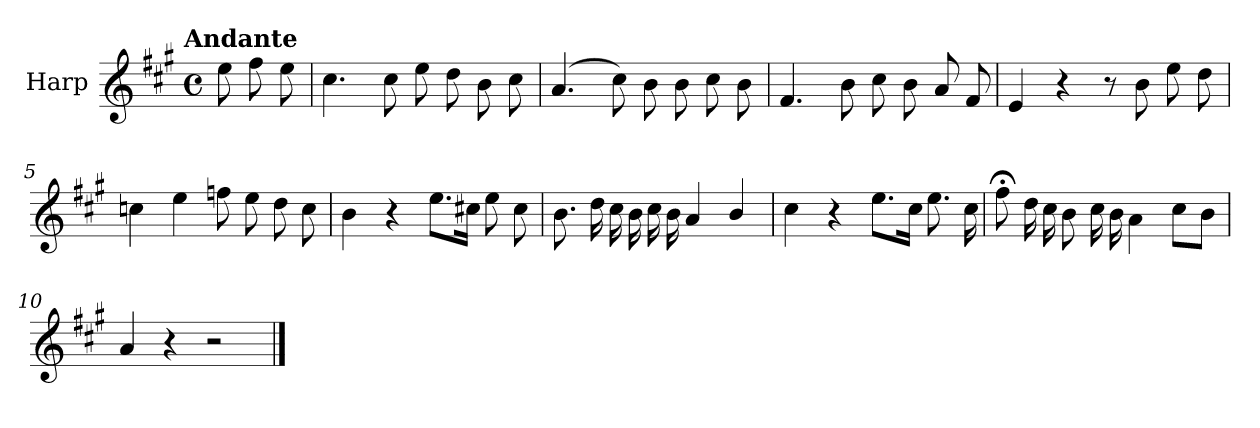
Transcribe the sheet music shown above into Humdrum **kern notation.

**kern
*part1
*staff1
*I"Harp
*I'Hrp.
*clefG2
*k[f#c#g#]
!!LO:TX:omd:t=Andante
*M4/4
*met(c)
*MM92
=
8ee\
8ff#\
8ee\
=1
4.cc#\
8cc#\
8ee\
8dd\
8b\
8cc#\
=2
(>4.a/
8cc#\)
8b\
8b\
8cc#\
8b\
=3
4.f#/
8b\
8cc#\
8b\
8a/
8f#/
=4
4e/
4r
8r
8b\
8ee\
8dd\
=5
4ccn\
4ee\
8ffn\
8ee\
8dd\
8cc\
!!LO:LB:g=z
=6
4b\
4r
8.ee\L
16cc#X\Jk
8ee\
8cc#\
=7
8.b\
16dd\
16cc#\
16b\
16cc#\
16b\
4a/
4b/
=8
4cc#\
4r
8.ee\L
16cc#\Jk
8.ee\
16cc#\
=9
8ff#;<\
16dd\
16cc#\
8b\
16cc#\
16b\
4a\
8cc#\L
8b\J
=10
4a/
4r
2r
==
*-
